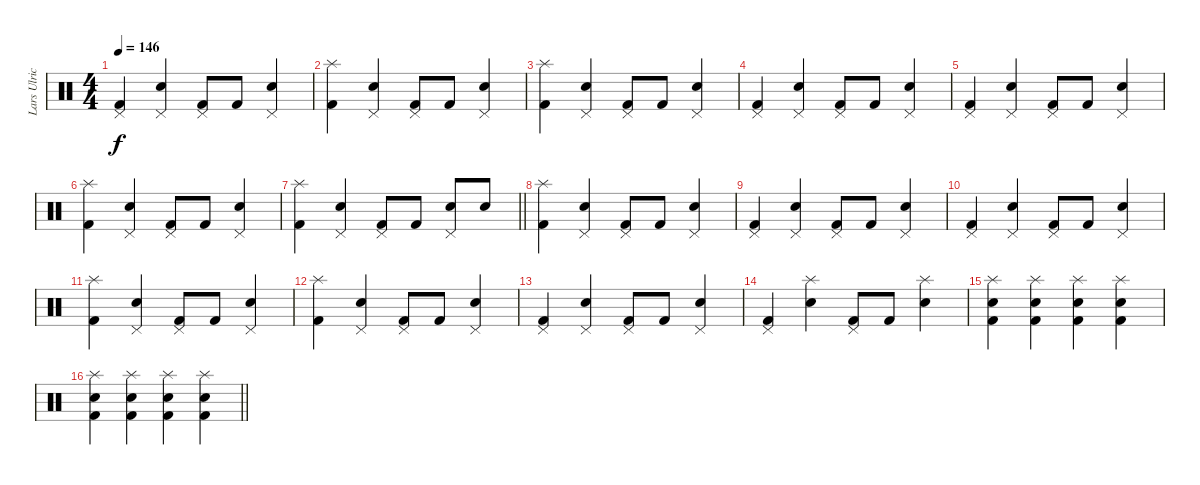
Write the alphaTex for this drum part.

\track ("Lars Ulrich" "Lars Ulric") {instrument percussion}
\staff {score}
\articulation defaults
\ts (4 4)
\tempo 146
\clef neutral
\ks c
("Pedal Hi-Hat (hit)" "Kick (hit) 2").4{dy f} ("Pedal Hi-Hat (hit)" "Snare (hit) 2").4 ("Pedal Hi-Hat (hit)" "Kick (hit) 2").8 "Kick (hit) 2".8 ("Pedal Hi-Hat (hit)" "Snare (hit) 2").4 |
("Splash (hit)" "Kick (hit) 2").4 ("Pedal Hi-Hat (hit)" "Snare (hit) 2").4 ("Pedal Hi-Hat (hit)" "Kick (hit) 2").8 "Kick (hit) 2".8 ("Pedal Hi-Hat (hit)" "Snare (hit) 2").4 |
("Splash (hit)" "Kick (hit) 2").4 ("Pedal Hi-Hat (hit)" "Snare (hit) 2").4 ("Pedal Hi-Hat (hit)" "Kick (hit) 2").8 "Kick (hit) 2".8 ("Pedal Hi-Hat (hit)" "Snare (hit) 2").4 |
("Pedal Hi-Hat (hit)" "Kick (hit) 2").4 ("Pedal Hi-Hat (hit)" "Snare (hit) 2").4 ("Pedal Hi-Hat (hit)" "Kick (hit) 2").8 "Kick (hit) 2".8 ("Pedal Hi-Hat (hit)" "Snare (hit) 2").4 |
("Pedal Hi-Hat (hit)" "Kick (hit) 2").4 ("Pedal Hi-Hat (hit)" "Snare (hit) 2").4 ("Pedal Hi-Hat (hit)" "Kick (hit) 2").8 "Kick (hit) 2".8 ("Pedal Hi-Hat (hit)" "Snare (hit) 2").4 |
("Splash (hit)" "Kick (hit) 2").4 ("Pedal Hi-Hat (hit)" "Snare (hit) 2").4 ("Pedal Hi-Hat (hit)" "Kick (hit) 2").8 "Kick (hit) 2".8 ("Pedal Hi-Hat (hit)" "Snare (hit) 2").4 |
\barLineRight lightlight
("Splash (hit)" "Kick (hit) 2").4 ("Pedal Hi-Hat (hit)" "Snare (hit) 2").4 ("Pedal Hi-Hat (hit)" "Kick (hit) 2").8 "Kick (hit) 2".8 ("Pedal Hi-Hat (hit)" "Snare (hit) 2").8 "Snare (hit) 2".8 |
("Splash (hit)" "Kick (hit) 2").4 ("Pedal Hi-Hat (hit)" "Snare (hit) 2").4 ("Pedal Hi-Hat (hit)" "Kick (hit) 2").8 "Kick (hit) 2".8 ("Pedal Hi-Hat (hit)" "Snare (hit) 2").4 |
("Pedal Hi-Hat (hit)" "Kick (hit) 2").4 ("Pedal Hi-Hat (hit)" "Snare (hit) 2").4 ("Pedal Hi-Hat (hit)" "Kick (hit) 2").8 "Kick (hit) 2".8 ("Pedal Hi-Hat (hit)" "Snare (hit) 2").4 |
("Pedal Hi-Hat (hit)" "Kick (hit) 2").4 ("Pedal Hi-Hat (hit)" "Snare (hit) 2").4 ("Pedal Hi-Hat (hit)" "Kick (hit) 2").8 "Kick (hit) 2".8 ("Pedal Hi-Hat (hit)" "Snare (hit) 2").4 |
("Splash (hit)" "Kick (hit) 2").4 ("Pedal Hi-Hat (hit)" "Snare (hit) 2").4 ("Pedal Hi-Hat (hit)" "Kick (hit) 2").8 "Kick (hit) 2".8 ("Pedal Hi-Hat (hit)" "Snare (hit) 2").4 |
("Splash (hit)" "Kick (hit) 2").4 ("Pedal Hi-Hat (hit)" "Snare (hit) 2").4 ("Pedal Hi-Hat (hit)" "Kick (hit) 2").8 "Kick (hit) 2".8 ("Pedal Hi-Hat (hit)" "Snare (hit) 2").4 |
("Pedal Hi-Hat (hit)" "Kick (hit) 2").4 ("Pedal Hi-Hat (hit)" "Snare (hit) 2").4 ("Pedal Hi-Hat (hit)" "Kick (hit) 2").8 "Kick (hit) 2".8 ("Pedal Hi-Hat (hit)" "Snare (hit) 2").4 |
("Pedal Hi-Hat (hit)" "Kick (hit) 2").4 ("Splash (hit)" "Snare (hit) 2").4 ("Pedal Hi-Hat (hit)" "Kick (hit) 2").8 "Kick (hit) 2".8 ("Splash (hit)" "Snare (hit) 2").4 |
("Splash (hit)" "Snare (hit) 2" "Kick (hit) 2").4 ("Splash (hit)" "Snare (hit) 2" "Kick (hit) 2").4 ("Splash (hit)" "Snare (hit) 2" "Kick (hit) 2").4 ("Splash (hit)" "Snare (hit) 2" "Kick (hit) 2").4 |
\barLineRight lightlight
("Splash (hit)" "Snare (hit) 2" "Kick (hit) 2").4 ("Splash (hit)" "Snare (hit) 2" "Kick (hit) 2").4 ("Splash (hit)" "Snare (hit) 2" "Kick (hit) 2").4 ("Splash (hit)" "Snare (hit) 2" "Kick (hit) 2").4
